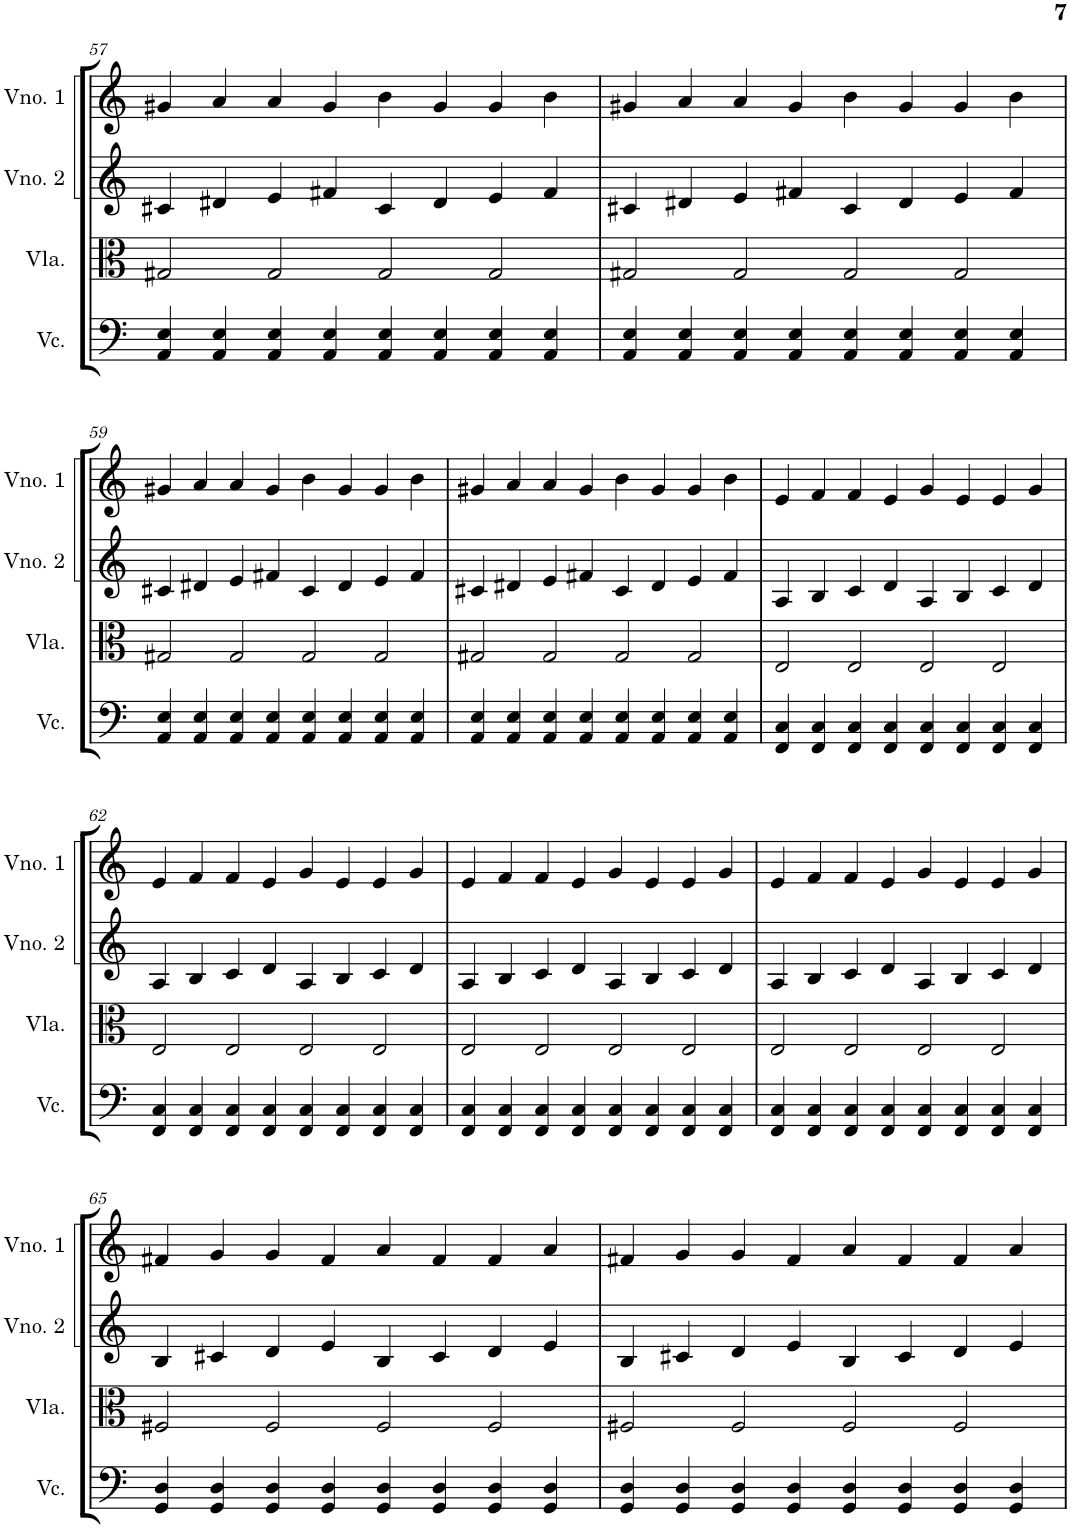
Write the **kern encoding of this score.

**kern	**kern	**kern	**kern
*part4	*part3	*part2	*part1
*staff4	*staff3	*staff2	*staff1
*I"Violoncelo	*I"Viola	*I"Violino 2	*I"Violino 1
*I'Vc.	*I'Vla.	*I'Vno. 2	*I'Vno. 1
!!LO:PB:g=z
*clefF4	*clefC3	*clefG2	*clefG2
*k[]	*k[]	*k[]	*k[]
*M4/2	*M4/2	*M4/2	*M4/2
=57	=57	=57	=57
4AA/ 4E/	2G#X/	4c#X/	4g#X/
4AA/ 4E/	.	4d#X/	4a/
4AA/ 4E/	2G#/	4e/	4a/
4AA/ 4E/	.	4f#X/	4g#/
4AA/ 4E/	2G#/	4c#/	4b\
4AA/ 4E/	.	4d#/	4g#/
4AA/ 4E/	2G#/	4e/	4g#/
4AA/ 4E/	.	4f#/	4b\
=58	=58	=58	=58
4AA/ 4E/	2G#X/	4c#X/	4g#X/
4AA/ 4E/	.	4d#X/	4a/
4AA/ 4E/	2G#/	4e/	4a/
4AA/ 4E/	.	4f#X/	4g#/
4AA/ 4E/	2G#/	4c#/	4b\
4AA/ 4E/	.	4d#/	4g#/
4AA/ 4E/	2G#/	4e/	4g#/
4AA/ 4E/	.	4f#/	4b\
!!LO:LB:g=z
=59	=59	=59	=59
4AA/ 4E/	2G#X/	4c#X/	4g#X/
4AA/ 4E/	.	4d#X/	4a/
4AA/ 4E/	2G#/	4e/	4a/
4AA/ 4E/	.	4f#X/	4g#/
4AA/ 4E/	2G#/	4c#/	4b\
4AA/ 4E/	.	4d#/	4g#/
4AA/ 4E/	2G#/	4e/	4g#/
4AA/ 4E/	.	4f#/	4b\
=60	=60	=60	=60
4AA/ 4E/	2G#X/	4c#X/	4g#X/
4AA/ 4E/	.	4d#X/	4a/
4AA/ 4E/	2G#/	4e/	4a/
4AA/ 4E/	.	4f#X/	4g#/
4AA/ 4E/	2G#/	4c#/	4b\
4AA/ 4E/	.	4d#/	4g#/
4AA/ 4E/	2G#/	4e/	4g#/
4AA/ 4E/	.	4f#/	4b\
=61	=61	=61	=61
4FF/ 4C/	2E/	4A/	4e/
4FF/ 4C/	.	4B/	4f/
4FF/ 4C/	2E/	4c/	4f/
4FF/ 4C/	.	4d/	4e/
4FF/ 4C/	2E/	4A/	4g/
4FF/ 4C/	.	4B/	4e/
4FF/ 4C/	2E/	4c/	4e/
4FF/ 4C/	.	4d/	4g/
!!LO:LB:g=z
=62	=62	=62	=62
4FF/ 4C/	2E/	4A/	4e/
4FF/ 4C/	.	4B/	4f/
4FF/ 4C/	2E/	4c/	4f/
4FF/ 4C/	.	4d/	4e/
4FF/ 4C/	2E/	4A/	4g/
4FF/ 4C/	.	4B/	4e/
4FF/ 4C/	2E/	4c/	4e/
4FF/ 4C/	.	4d/	4g/
=63	=63	=63	=63
4FF/ 4C/	2E/	4A/	4e/
4FF/ 4C/	.	4B/	4f/
4FF/ 4C/	2E/	4c/	4f/
4FF/ 4C/	.	4d/	4e/
4FF/ 4C/	2E/	4A/	4g/
4FF/ 4C/	.	4B/	4e/
4FF/ 4C/	2E/	4c/	4e/
4FF/ 4C/	.	4d/	4g/
=64	=64	=64	=64
4FF/ 4C/	2E/	4A/	4e/
4FF/ 4C/	.	4B/	4f/
4FF/ 4C/	2E/	4c/	4f/
4FF/ 4C/	.	4d/	4e/
4FF/ 4C/	2E/	4A/	4g/
4FF/ 4C/	.	4B/	4e/
4FF/ 4C/	2E/	4c/	4e/
4FF/ 4C/	.	4d/	4g/
!!LO:LB:g=z
=65	=65	=65	=65
4GG/ 4D/	2F#X/	4B/	4f#X/
4GG/ 4D/	.	4c#X/	4g/
4GG/ 4D/	2F#/	4d/	4g/
4GG/ 4D/	.	4e/	4f#/
4GG/ 4D/	2F#/	4B/	4a/
4GG/ 4D/	.	4c#/	4f#/
4GG/ 4D/	2F#/	4d/	4f#/
4GG/ 4D/	.	4e/	4a/
=66	=66	=66	=66
4GG/ 4D/	2F#X/	4B/	4f#X/
4GG/ 4D/	.	4c#X/	4g/
4GG/ 4D/	2F#/	4d/	4g/
4GG/ 4D/	.	4e/	4f#/
4GG/ 4D/	2F#/	4B/	4a/
4GG/ 4D/	.	4c#/	4f#/
4GG/ 4D/	2F#/	4d/	4f#/
4GG/ 4D/	.	4e/	4a/
=	=	=	=
*-	*-	*-	*-
